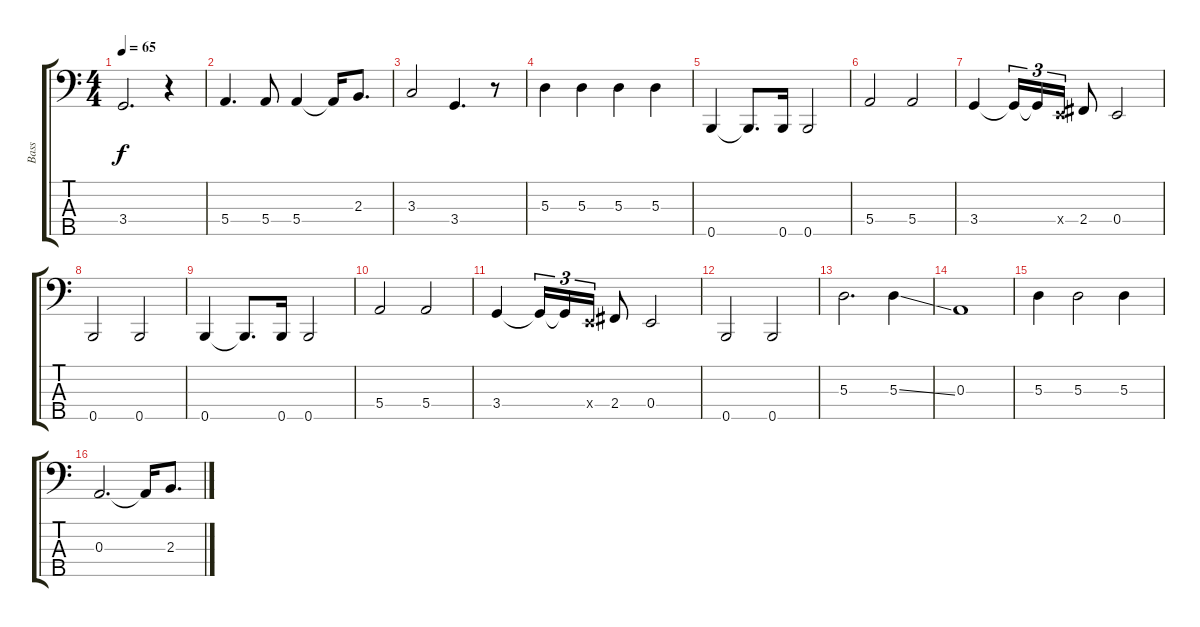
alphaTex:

\track ("Bass" "Bass") {instrument electricbassfinger}
\staff {score tabs}
\tuning (G2 D2 A1 E1 B0) {hide}
\ts (4 4)
\tempo 65
\clef f4
\ks c
3.4.2{d dy f} r.4 |
5.4.4{d} 5.4.8 5.4.4 5.4{t}.16 2.3.8{d} |
3.3.2 3.4.4{d} r.8 |
5.3.4 5.3.4 5.3.4 5.3.4 |
0.5.4 0.5{t}.8{d} 0.5.16 0.5.2 |
5.4.2 5.4.2 |
3.4.4 3.4{t}.16{tu (3 2)} 3.4{t}.16{tu (3 2)} 0.4{x}.16{tu (3 2)} 2.4.8 0.4.2 |
0.5.2 0.5.2 |
0.5.4 0.5{t}.8{d} 0.5.16 0.5.2 |
5.4.2 5.4.2 |
3.4.4 3.4{t}.16{tu (3 2)} 3.4{t}.16{tu (3 2)} 0.4{x}.16{tu (3 2)} 2.4.8 0.4.2 |
0.5.2 0.5.2 |
5.3.2{d} 5.3{ss}.4 |
0.3.1 |
5.3.4 5.3.2 5.3.4 |
0.3.2{d} 0.3{t}.16 2.3.8{d}
